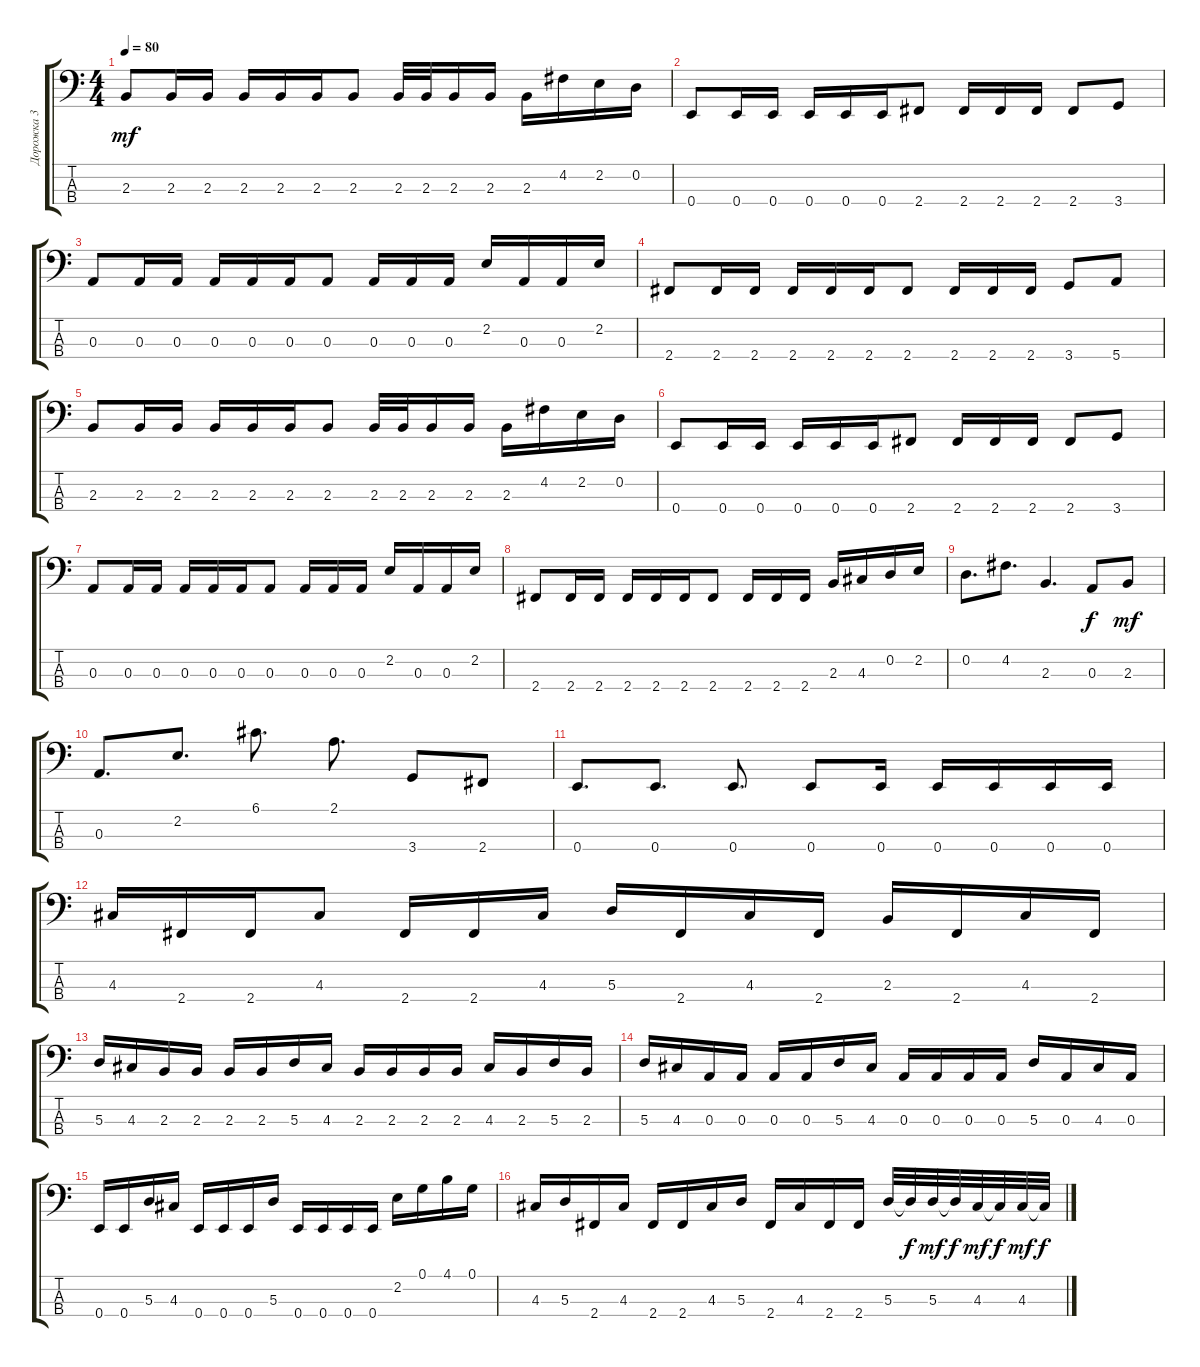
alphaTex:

\track ("Дорожка 3" "Дорожка 3") {instrument electricbassfinger}
\staff {score tabs}
\tuning (G2 D2 A1 E1) {hide}
\ts (4 4)
\tempo 80
\clef f4
\ks c
2.3.8{dy mf} 2.3.16 2.3.16 2.3.16 2.3.16 2.3.16 2.3.8 2.3.32 2.3.32 2.3.16 2.3.16 2.3.16 4.2.16 2.2.16 0.2.16 |
0.4.8 0.4.16 0.4.16 0.4.16 0.4.16 0.4.16 2.4.8 2.4.16 2.4.16 2.4.16 2.4.8 3.4.8 |
0.3.8 0.3.16 0.3.16 0.3.16 0.3.16 0.3.16 0.3.8 0.3.16 0.3.16 0.3.16 2.2.16 0.3.16 0.3.16 2.2.16 |
2.4.8 2.4.16 2.4.16 2.4.16 2.4.16 2.4.16 2.4.8 2.4.16 2.4.16 2.4.16 3.4.8 5.4.8 |
2.3.8 2.3.16 2.3.16 2.3.16 2.3.16 2.3.16 2.3.8 2.3.32 2.3.32 2.3.16 2.3.16 2.3.16 4.2.16 2.2.16 0.2.16 |
0.4.8 0.4.16 0.4.16 0.4.16 0.4.16 0.4.16 2.4.8 2.4.16 2.4.16 2.4.16 2.4.8 3.4.8 |
0.3.8 0.3.16 0.3.16 0.3.16 0.3.16 0.3.16 0.3.8 0.3.16 0.3.16 0.3.16 2.2.16 0.3.16 0.3.16 2.2.16 |
2.4.8 2.4.16 2.4.16 2.4.16 2.4.16 2.4.16 2.4.8 2.4.16 2.4.16 2.4.16 2.3.16 4.3.16 0.2.16 2.2.16 |
0.2.8{d} 4.2.8{d} 2.3.4{d} 0.3.8{dy f} 2.3.8{dy mf} |
0.3.8{d} 2.2.8{d} 6.1.8{d} 2.1.8{d} 3.4.8 2.4.8 |
0.4.8{d} 0.4.8{d} 0.4.8{d} 0.4.8 0.4.16 0.4.16 0.4.16 0.4.16 0.4.16 |
4.3.16 2.4.16 2.4.16 4.3.8 2.4.16 2.4.16 4.3.16 5.3.16 2.4.16 4.3.16 2.4.16 2.3.16 2.4.16 4.3.16 2.4.16 |
5.3.16 4.3.16 2.3.16 2.3.16 2.3.16 2.3.16 5.3.16 4.3.16 2.3.16 2.3.16 2.3.16 2.3.16 4.3.16 2.3.16 5.3.16 2.3.16 |
5.3.16 4.3.16 0.3.16 0.3.16 0.3.16 0.3.16 5.3.16 4.3.16 0.3.16 0.3.16 0.3.16 0.3.16 5.3.16 0.3.16 4.3.16 0.3.16 |
0.4.16 0.4.16 5.3.16 4.3.16 0.4.16 0.4.16 0.4.16 5.3.16 0.4.16 0.4.16 0.4.16 0.4.16 2.2.16 0.1.16 4.1.16 0.1.16 |
4.3.16 5.3.16 2.4.16 4.3.16 2.4.16 2.4.16 4.3.16 5.3.16 2.4.16 4.3.16 2.4.16 2.4.16 5.3.32 5.3{t}.32{dy f} 5.3.32{dy mf} 5.3{t}.32{dy f} 4.3.32{dy mf} 4.3{t}.32{dy f} 4.3.32{dy mf} 4.3{t}.32{dy f}
